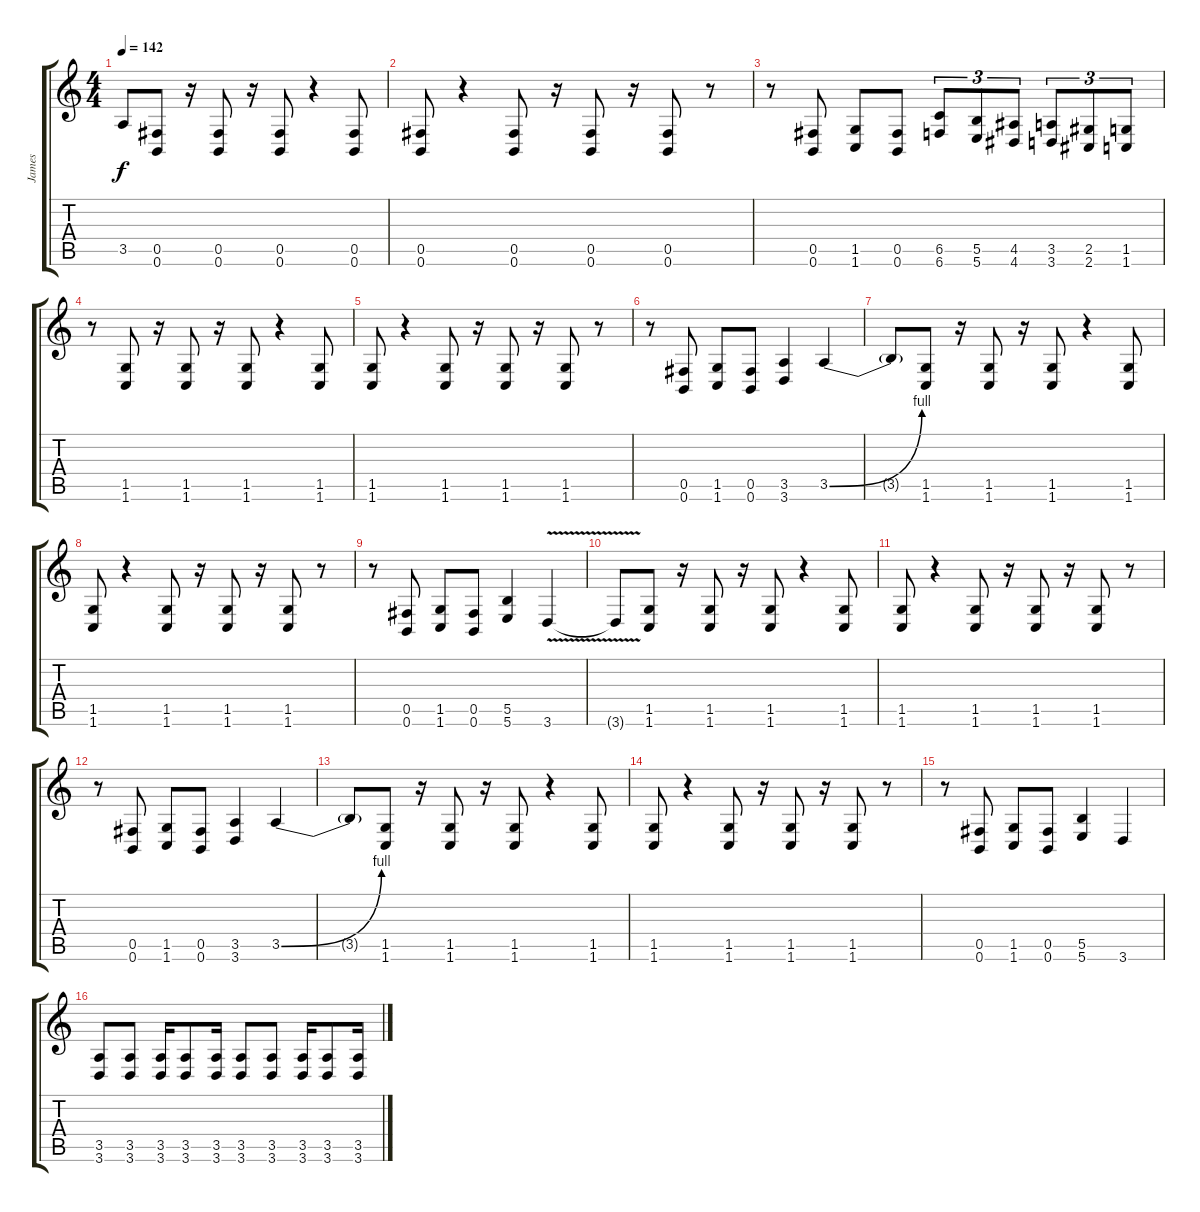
\track ("James" "James") {instrument distortionguitar}
\staff {score tabs}
\tuning (C4 Ab3 E3 B2 Gb2 B1) {hide}
\ts (4 4)
\tempo 142
\clef g2
\ks c
3.5{t}.8{dy f} (0.5 0.6).8 r.16 (0.5 0.6).8 r.16 (0.5 0.6).8 r.4 (0.5 0.6).8 |
(0.5 0.6).8 r.4 (0.5 0.6).8 r.16 (0.5 0.6).8 r.16 (0.5 0.6).8 r.8 |
r.8 (0.5 0.6).8 (1.5 1.6).8 (0.5 0.6).8 (6.5 6.6).8{tu (3 2)} (5.5 5.6).8{tu (3 2)} (4.5 4.6).8{tu (3 2)} (3.5 3.6).8{tu (3 2)} (2.5 2.6).8{tu (3 2)} (1.5 1.6).8{tu (3 2)} |
r.8 (1.5 1.6).8 r.16 (1.5 1.6).8 r.16 (1.5 1.6).8 r.4 (1.5 1.6).8 |
(1.5 1.6).8 r.4 (1.5 1.6).8 r.16 (1.5 1.6).8 r.16 (1.5 1.6).8 r.8 |
r.8 (0.5 0.6).8 (1.5 1.6).8 (0.5 0.6).8 (3.5 3.6).4 3.5{be (bend 0 0 60 4)}.4 |
3.5{t}.8 (1.5 1.6).8 r.16 (1.5 1.6).8 r.16 (1.5 1.6).8 r.4 (1.5 1.6).8 |
(1.5 1.6).8 r.4 (1.5 1.6).8 r.16 (1.5 1.6).8 r.16 (1.5 1.6).8 r.8 |
r.8 (0.5 0.6).8 (1.5 1.6).8 (0.5 0.6).8 (5.5 5.6).4 3.6{v}.4 |
3.6{t}.8 (1.5 1.6).8 r.16 (1.5 1.6).8 r.16 (1.5 1.6).8 r.4 (1.5 1.6).8 |
(1.5 1.6).8 r.4 (1.5 1.6).8 r.16 (1.5 1.6).8 r.16 (1.5 1.6).8 r.8 |
r.8 (0.5 0.6).8 (1.5 1.6).8 (0.5 0.6).8 (3.5 3.6).4 3.5{be (bend 0 0 60 4)}.4 |
3.5{t}.8 (1.5 1.6).8 r.16 (1.5 1.6).8 r.16 (1.5 1.6).8 r.4 (1.5 1.6).8 |
(1.5 1.6).8 r.4 (1.5 1.6).8 r.16 (1.5 1.6).8 r.16 (1.5 1.6).8 r.8 |
r.8 (0.5 0.6).8 (1.5 1.6).8 (0.5 0.6).8 (5.5 5.6).4 3.6.4 |
(3.5 3.6).8 (3.5 3.6).8 (3.5 3.6).16 (3.5 3.6).8 (3.5 3.6).16 (3.5 3.6).8 (3.5 3.6).8 (3.5 3.6).16 (3.5 3.6).8 (3.5 3.6).16
